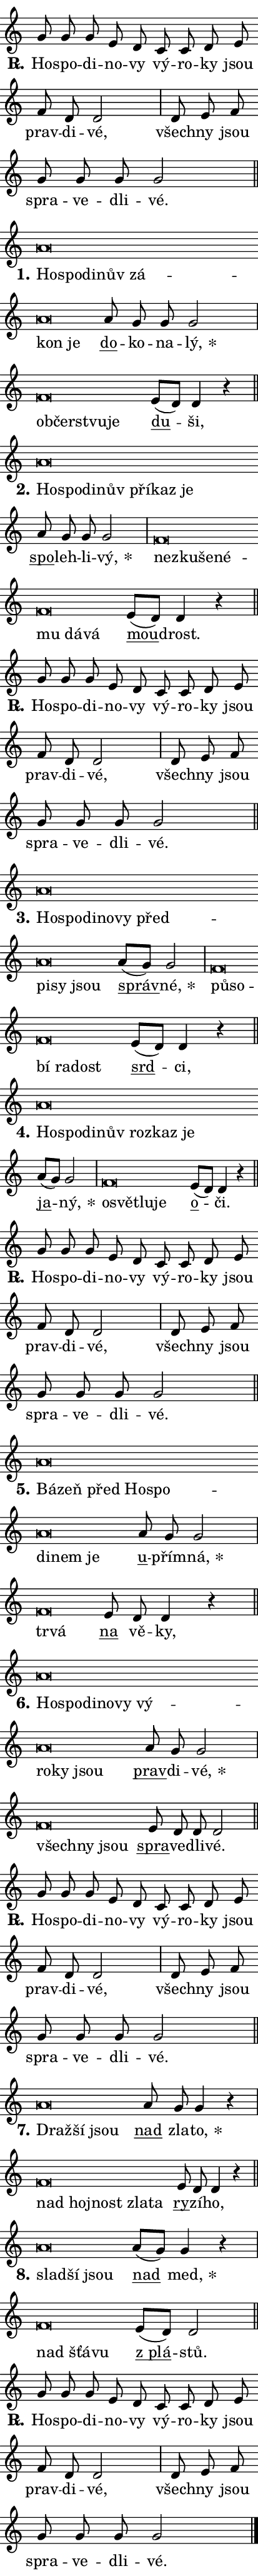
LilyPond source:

\version "2.22.1"
\header { tagline = "" }
\paper {
  indent = 0\cm
  top-margin = 0\cm
  right-margin = 0\cm
  bottom-margin = 0\cm
  left-margin = 0\cm
  paper-width = 7\cm
  page-breaking = #ly:one-page-breaking
  system-system-spacing.basic-distance = #11
  score-system-spacing.basic-distance = #11
  ragged-last = ##f
}


%% Author: Thomas Morley
%% https://lists.gnu.org/archive/html/lilypond-user/2020-05/msg00002.html
#(define (line-position grob)
"Returns position of @var[grob} in current system:
   @code{'start}, if at first time-step
   @code{'end}, if at last time-step
   @code{'middle} otherwise
"
  (let* ((col (ly:item-get-column grob))
         (ln (ly:grob-object col 'left-neighbor))
         (rn (ly:grob-object col 'right-neighbor))
         (col-to-check-left (if (ly:grob? ln) ln col))
         (col-to-check-right (if (ly:grob? rn) rn col))
         (break-dir-left
           (and
             (ly:grob-property col-to-check-left 'non-musical #f)
             (ly:item-break-dir col-to-check-left)))
         (break-dir-right
           (and
             (ly:grob-property col-to-check-right 'non-musical #f)
             (ly:item-break-dir col-to-check-right))))
        (cond ((eqv? 1 break-dir-left) 'start)
              ((eqv? -1 break-dir-right) 'end)
              (else 'middle))))

#(define (tranparent-at-line-position vctor)
  (lambda (grob)
  "Relying on @code{line-position} select the relevant enry from @var{vctor}.
Used to determine transparency,"
    (case (line-position grob)
      ((end) (not (vector-ref vctor 0)))
      ((middle) (not (vector-ref vctor 1)))
      ((start) (not (vector-ref vctor 2))))))

noteHeadBreakVisibility =
#(define-music-function (break-visibility)(vector?)
"Makes @code{NoteHead}s transparent relying on @var{break-visibility}"
#{
  \override NoteHead.transparent =
    #(tranparent-at-line-position break-visibility)
#})

#(define delete-ledgers-for-transparent-note-heads
  (lambda (grob)
    "Reads whether a @code{NoteHead} is transparent.
If so this @code{NoteHead} is removed from @code{'note-heads} from
@var{grob}, which is supposed to be @code{LedgerLineSpanner}.
As a result ledgers are not printed for this @code{NoteHead}"
    (let* ((nhds-array (ly:grob-object grob 'note-heads))
           (nhds-list
             (if (ly:grob-array? nhds-array)
                 (ly:grob-array->list nhds-array)
                 '()))
           ;; Relies on the transparent-property being done before
           ;; Staff.LedgerLineSpanner.after-line-breaking is executed.
           ;; This is fragile ...
           (to-keep
             (remove
               (lambda (nhd)
                 (ly:grob-property nhd 'transparent #f))
               nhds-list)))
      ;; TODO find a better method to iterate over grob-arrays, similiar
      ;; to filter/remove etc for lists
      ;; For now rebuilt from scratch
      (set! (ly:grob-object grob 'note-heads)  '())
      (for-each
        (lambda (nhd)
          (ly:pointer-group-interface::add-grob grob 'note-heads nhd))
        to-keep))))

hideNotes = {
  \noteHeadBreakVisibility #begin-of-line-visible
}
unHideNotes = {
  \noteHeadBreakVisibility #all-visible
}

% work-around for resetting accidentals
% https://lilypond.org/doc/v2.23/Documentation/notation/displaying-rhythms#unmetered-music
cadenzaMeasure = {
  \cadenzaOff
  \partial 1024 s1024
  \cadenzaOn
}

#(define-markup-command (accent layout props text) (markup?)
  "Underline accented syllable"
  (interpret-markup layout props
    #{\markup \override #'(offset . 4.3) \underline { #text }#}))

responsum = \markup \concat {
  "R" \hspace #-1.05 \path #0.1 #'((moveto 0 0.07) (lineto 0.9 0.8)) \hspace #0.05 "."
}

\layout {
    \context {
        \Staff
        \remove "Time_signature_engraver"
        \override LedgerLineSpanner.after-line-breaking = #delete-ledgers-for-transparent-note-heads
    }
    \context {
        \Voice {
            \override NoteHead.output-attributes = #'((class . "notehead"))
            \override Hairpin.height = #0.55
        }
    }
    \context {
        \Lyrics {
            \override StanzaNumber.output-attributes = #'((class . "stanzanumber"))
            \override LyricSpace.minimum-distance = #0.9
            \override LyricText.font-name = #"TeX Gyre Schola"
            \override LyricText.font-size = 1
            \override StanzaNumber.font-name = #"TeX Gyre Schola Bold"
            \override StanzaNumber.font-size = 1
        }
    }
}

% magnetic-lyrics.ily
%
%   written by
%     Jean Abou Samra <jean@abou-samra.fr>
%     Werner Lemberg <wl@gnu.org>
%
%   adapted by
%     Jiri Hon <jiri.hon@gmail.com>
%
% Version 2022-Apr-15

% https://www.mail-archive.com/lilypond-user@gnu.org/msg149350.html

#(define (Left_hyphen_pointer_engraver context)
   "Collect syllable-hyphen-syllable occurrences in lyrics and store
them in properties.  This engraver only looks to the left.  For
example, if the lyrics input is @code{foo -- bar}, it does the
following.

@itemize @bullet
@item
Set the @code{text} property of the @code{LyricHyphen} grob between
@q{foo} and @q{bar} to @code{foo}.

@item
Set the @code{left-hyphen} property of the @code{LyricText} grob with
text @q{foo} to the @code{LyricHyphen} grob between @q{foo} and
@q{bar}.
@end itemize

Use this auxiliary engraver in combination with the
@code{lyric-@/text::@/apply-@/magnetic-@/offset!} hook."
   (let ((hyphen #f)
         (text #f))
     (make-engraver
      (acknowledgers
       ((lyric-syllable-interface engraver grob source-engraver)
        (set! text grob)))
      (end-acknowledgers
       ((lyric-hyphen-interface engraver grob source-engraver)
        ;(when (not (grob::has-interface grob 'lyric-space-interface))
          (set! hyphen grob)));)
      ((stop-translation-timestep engraver)
       (when (and text hyphen)
         (ly:grob-set-object! text 'left-hyphen hyphen))
       (set! text #f)
       (set! hyphen #f)))))

#(define (lyric-text::apply-magnetic-offset! grob)
   "If the space between two syllables is less than the value in
property @code{LyricText@/.details@/.squash-threshold}, move the right
syllable to the left so that it gets concatenated with the left
syllable.

Use this function as a hook for
@code{LyricText@/.after-@/line-@/breaking} if the
@code{Left_@/hyphen_@/pointer_@/engraver} is active."
   (let ((hyphen (ly:grob-object grob 'left-hyphen #f)))
     (when hyphen
       (let ((left-text (ly:spanner-bound hyphen LEFT)))
         (when (grob::has-interface left-text 'lyric-syllable-interface)
           (let* ((common (ly:grob-common-refpoint grob left-text X))
                  (this-x-ext (ly:grob-extent grob common X))
                  (left-x-ext
                   (begin
                     ;; Trigger magnetism for left-text.
                     (ly:grob-property left-text 'after-line-breaking)
                     (ly:grob-extent left-text common X)))
                  ;; `delta` is the gap width between two syllables.
                  (delta (- (interval-start this-x-ext)
                            (interval-end left-x-ext)))
                  (details (ly:grob-property grob 'details))
                  (threshold (assoc-get 'squash-threshold details 0.2)))
             (when (< delta threshold)
               (let* (;; We have to manipulate the input text so that
                      ;; ligatures crossing syllable boundaries are not
                      ;; disabled.  For languages based on the Latin
                      ;; script this is essentially a beautification.
                      ;; However, for non-Western scripts it can be a
                      ;; necessity.
                      (lt (ly:grob-property left-text 'text))
                      (rt (ly:grob-property grob 'text))
                      (is-space (grob::has-interface hyphen 'lyric-space-interface))
                      (space (if is-space " " ""))
                      (space-markup (grob-interpret-markup grob " "))
                      (space-size (interval-length (ly:stencil-extent space-markup X)))
                      (extra-delta (if is-space space-size 0))
                      ;; Append new syllable.
                      (ltrt-space (if (and (string? lt) (string? rt))
                                (string-append lt space rt)
                                (make-concat-markup (list lt space rt))))
                      ;; Right-align `ltrt` to the right side.
                      (ltrt-space-markup (grob-interpret-markup
                               grob
                               (make-translate-markup
                                (cons (interval-length this-x-ext) 0)
                                (make-right-align-markup ltrt-space)))))
                 (begin
                   ;; Don't print `left-text`.
                   (ly:grob-set-property! left-text 'stencil #f)
                   ;; Set text and stencil (which holds all collected
                   ;; syllables so far) and shift it to the left.
                   (ly:grob-set-property! grob 'text ltrt-space)
                   (ly:grob-set-property! grob 'stencil ltrt-space-markup)
                   (ly:grob-translate-axis! grob (- (- delta extra-delta)) X))))))))))


#(define (lyric-hyphen::displace-bounds-first grob)
   ;; Make very sure this callback isn't triggered too early.
   (let ((left (ly:spanner-bound grob LEFT))
         (right (ly:spanner-bound grob RIGHT)))
     (ly:grob-property left 'after-line-breaking)
     (ly:grob-property right 'after-line-breaking)
     (ly:lyric-hyphen::print grob)))

squashThreshold = #0.4

\layout {
  \context {
    \Lyrics
    \consists #Left_hyphen_pointer_engraver
    \override LyricText.after-line-breaking =
      #lyric-text::apply-magnetic-offset!
    \override LyricHyphen.stencil = #lyric-hyphen::displace-bounds-first
    \override LyricText.details.squash-threshold = \squashThreshold
    \override LyricHyphen.minimum-distance = 0
    \override LyricHyphen.minimum-length = \squashThreshold
  }
}

squash = \override LyricText.details.squash-threshold = 9999
unSquash = \override LyricText.details.squash-threshold = \squashThreshold

left = \override LyricText.self-alignment-X = #LEFT
unLeft = \revert LyricText.self-alignment-X

starOffset = #(lambda (grob) 
                (let ((x_offset (ly:self-alignment-interface::aligned-on-x-parent grob)))
                  (if (= x_offset 0) 0 (+ x_offset 1.2))))

star = #(define-music-function (syllable)(string?)
"Append star separator at the end of a syllable"
#{
  \once \override LyricText.X-offset = #starOffset
  \lyricmode { \markup {
    #syllable
    \override #'((font-name . "TeX Gyre Schola Bold")) \hspace #0.2 \lower #0.65 \larger "*"
  } }
#})

starAccent = #(define-music-function (syllable)(string?)
"Append star separator at the end of a syllable and make accent"
#{
  \once \override LyricText.X-offset = #starOffset
  \lyricmode { \markup {
    \accent #syllable
    \override #'((font-name . "TeX Gyre Schola Bold")) \hspace #0.2 \lower #0.65 \larger "*"
  } }
#})

breath = #(define-music-function (syllable)(string?)
"Append breathing indicator at the end of a syllable"
#{
  \lyricmode { \markup { #syllable "+" } }
#})

optionalBreath = #(define-music-function (syllable)(string?)
"Append optional breathing indicator at the end of a syllable"
#{
  \lyricmode { \markup { #syllable "(+)" } }
#})


\score {
    <<
        \new Voice = "melody" { \cadenzaOn \key c \major \relative { g'8 g g e d \bar "" c c d e \bar "" f d d2 \cadenzaMeasure \bar "|" d8 e f \bar "" g g g g2 \cadenzaMeasure \bar "||" \break }
\relative { a'\breve*1/16 \hideNotes \breve*1/16 \bar "" \breve*1/16 \bar "" \breve*1/16 \bar "" \breve*1/16 \bar "" \breve*1/16 \breve*1/16 \bar "" \unHideNotes \bar "" a8 g g g2 \cadenzaMeasure \bar "|" f\breve*1/16 \hideNotes \breve*1/16 \bar "" \breve*1/16 \breve*1/16 \bar "" \unHideNotes \bar "" e8[( d)] d4 r \cadenzaMeasure \bar "||" \break }
\relative { a'\breve*1/16 \hideNotes \breve*1/16 \bar "" \breve*1/16 \bar "" \breve*1/16 \bar "" \breve*1/16 \bar "" \breve*1/16 \breve*1/16 \bar "" \unHideNotes \bar "" a8 g g g2 \cadenzaMeasure \bar "|" f\breve*1/16 \hideNotes \breve*1/16 \bar "" \breve*1/16 \bar "" \breve*1/16 \bar "" \breve*1/16 \bar "" \breve*1/16 \breve*1/16 \bar "" \unHideNotes \bar "" e8[( d)] d4 r \cadenzaMeasure \bar "||" \break }
\relative { g'8 g g e d \bar "" c c d e \bar "" f d d2 \cadenzaMeasure \bar "|" d8 e f \bar "" g g g g2 \cadenzaMeasure \bar "||" \break }
\relative { a'\breve*1/16 \hideNotes \breve*1/16 \bar "" \breve*1/16 \bar "" \breve*1/16 \bar "" \breve*1/16 \bar "" \breve*1/16 \bar "" \breve*1/16 \bar "" \breve*1/16 \breve*1/16 \bar "" \unHideNotes \bar "" a8[( g)] g2 \cadenzaMeasure \bar "|" f\breve*1/16 \hideNotes \breve*1/16 \bar "" \breve*1/16 \bar "" \breve*1/16 \breve*1/16 \bar "" \unHideNotes \bar "" e8[( d)] d4 r \cadenzaMeasure \bar "||" \break }
\relative { a'\breve*1/16 \hideNotes \breve*1/16 \bar "" \breve*1/16 \bar "" \breve*1/16 \bar "" \breve*1/16 \bar "" \breve*1/16 \breve*1/16 \bar "" \unHideNotes \bar "" a8[( g)] g2 \cadenzaMeasure \bar "|" f\breve*1/16 \hideNotes \breve*1/16 \bar "" \breve*1/16 \breve*1/16 \bar "" \unHideNotes \bar "" e8[( d)] d4 r \cadenzaMeasure \bar "||" \break }
\relative { g'8 g g e d \bar "" c c d e \bar "" f d d2 \cadenzaMeasure \bar "|" d8 e f \bar "" g g g g2 \cadenzaMeasure \bar "||" \break }
\relative { a'\breve*1/16 \hideNotes \breve*1/16 \bar "" \breve*1/16 \bar "" \breve*1/16 \bar "" \breve*1/16 \bar "" \breve*1/16 \bar "" \breve*1/16 \breve*1/16 \bar "" \unHideNotes \bar "" a8 g g2 \cadenzaMeasure \bar "|" f\breve*1/16 \hideNotes \breve*1/16 \bar "" \unHideNotes \bar "" e8 d d4 r \cadenzaMeasure \bar "||" \break }
\relative { a'\breve*1/16 \hideNotes \breve*1/16 \bar "" \breve*1/16 \bar "" \breve*1/16 \bar "" \breve*1/16 \bar "" \breve*1/16 \bar "" \breve*1/16 \bar "" \breve*1/16 \breve*1/16 \bar "" \unHideNotes \bar "" a8 g g2 \cadenzaMeasure \bar "|" f\breve*1/16 \hideNotes \breve*1/16 \breve*1/16 \bar "" \unHideNotes \bar "" e8 d d d2 \cadenzaMeasure \bar "||" \break }
\relative { g'8 g g e d \bar "" c c d e \bar "" f d d2 \cadenzaMeasure \bar "|" d8 e f \bar "" g g g g2 \cadenzaMeasure \bar "||" \break }
\relative { a'\breve*1/16 \hideNotes \breve*1/16 \breve*1/16 \bar "" \unHideNotes \bar "" a8 g g4 r \cadenzaMeasure \bar "|" f\breve*1/16 \hideNotes \breve*1/16 \bar "" \breve*1/16 \bar "" \breve*1/16 \breve*1/16 \bar "" \unHideNotes \bar "" e8 d d4 r \cadenzaMeasure \bar "||" \break }
\relative { a'\breve*1/16 \hideNotes \breve*1/16 \breve*1/16 \bar "" \unHideNotes \bar "" a8[( g)] g4 r \cadenzaMeasure \bar "|" f\breve*1/16 \hideNotes \breve*1/16 \breve*1/16 \bar "" \unHideNotes \bar "" e8[( d)] d2 \cadenzaMeasure \bar "||" \break }
\relative { g'8 g g e d \bar "" c c d e \bar "" f d d2 \cadenzaMeasure \bar "|" d8 e f \bar "" g g g g2 \cadenzaMeasure \bar "||" \break } \bar "|." }
        \new Lyrics \lyricsto "melody" { \lyricmode { \set stanza = \responsum
Ho -- spo -- di -- no -- vy vý -- ro -- ky jsou prav -- di -- vé, všech -- ny jsou spra -- ve -- dli -- vé.
\set stanza = "1."
\left Ho -- \squash spo -- di -- nův zá -- kon je \unLeft \unSquash \markup \accent do -- ko -- na -- \star lý, \left ob -- \squash čerst -- vu -- je \unLeft \unSquash \markup \accent du -- ši,
\set stanza = "2."
\left Ho -- \squash spo -- di -- nův pří -- kaz je \unLeft \unSquash \markup \accent spo -- leh -- li -- \star vý, \left ne -- \squash zku -- še -- né -- mu dá -- vá \unLeft \unSquash \markup \accent mou -- drost.
\set stanza = \responsum
Ho -- spo -- di -- no -- vy vý -- ro -- ky jsou prav -- di -- vé, všech -- ny jsou spra -- ve -- dli -- vé.
\set stanza = "3."
\left Ho -- \squash spo -- di -- no -- vy před -- pi -- sy jsou \unLeft \unSquash \markup \accent správ -- \star né, \left pů -- \squash so -- bí ra -- dost \unLeft \unSquash \markup \accent srd -- ci,
\set stanza = "4."
\left Ho -- \squash spo -- di -- nův roz -- kaz je \unLeft \unSquash \markup \accent ja -- \star ný, \left o -- \squash svět -- lu -- je \unLeft \unSquash \markup \accent o -- či.
\set stanza = \responsum
Ho -- spo -- di -- no -- vy vý -- ro -- ky jsou prav -- di -- vé, všech -- ny jsou spra -- ve -- dli -- vé.
\set stanza = "5."
\left Bá -- \squash zeň před Ho -- spo -- di -- nem je \unLeft \unSquash \markup \accent u -- přím -- \star ná, \left tr -- \squash vá \unLeft \unSquash \markup \accent na vě -- ky,
\set stanza = "6."
\left Ho -- \squash spo -- di -- no -- vy vý -- ro -- ky jsou \unLeft \unSquash \markup \accent prav -- di -- \star vé, \left všech -- \squash ny jsou \unLeft \unSquash \markup \accent spra -- ve -- dli -- vé.
\set stanza = \responsum
Ho -- spo -- di -- no -- vy vý -- ro -- ky jsou prav -- di -- vé, všech -- ny jsou spra -- ve -- dli -- vé.
\set stanza = "7."
\left Draž -- \squash ší jsou \unLeft \unSquash \markup \accent nad zla -- \star to, \left nad \squash hoj -- nost zla -- ta \unLeft \unSquash \markup \accent ry -- zí -- ho,
\set stanza = "8."
\left slad -- \squash ší jsou \unLeft \unSquash \markup \accent nad \star med, \left nad \squash šťá -- vu \unLeft \unSquash \markup \accent "z plá" -- stů.
\set stanza = \responsum
Ho -- spo -- di -- no -- vy vý -- ro -- ky jsou prav -- di -- vé, všech -- ny jsou spra -- ve -- dli -- vé. } }
    >>
    \layout {}
}
